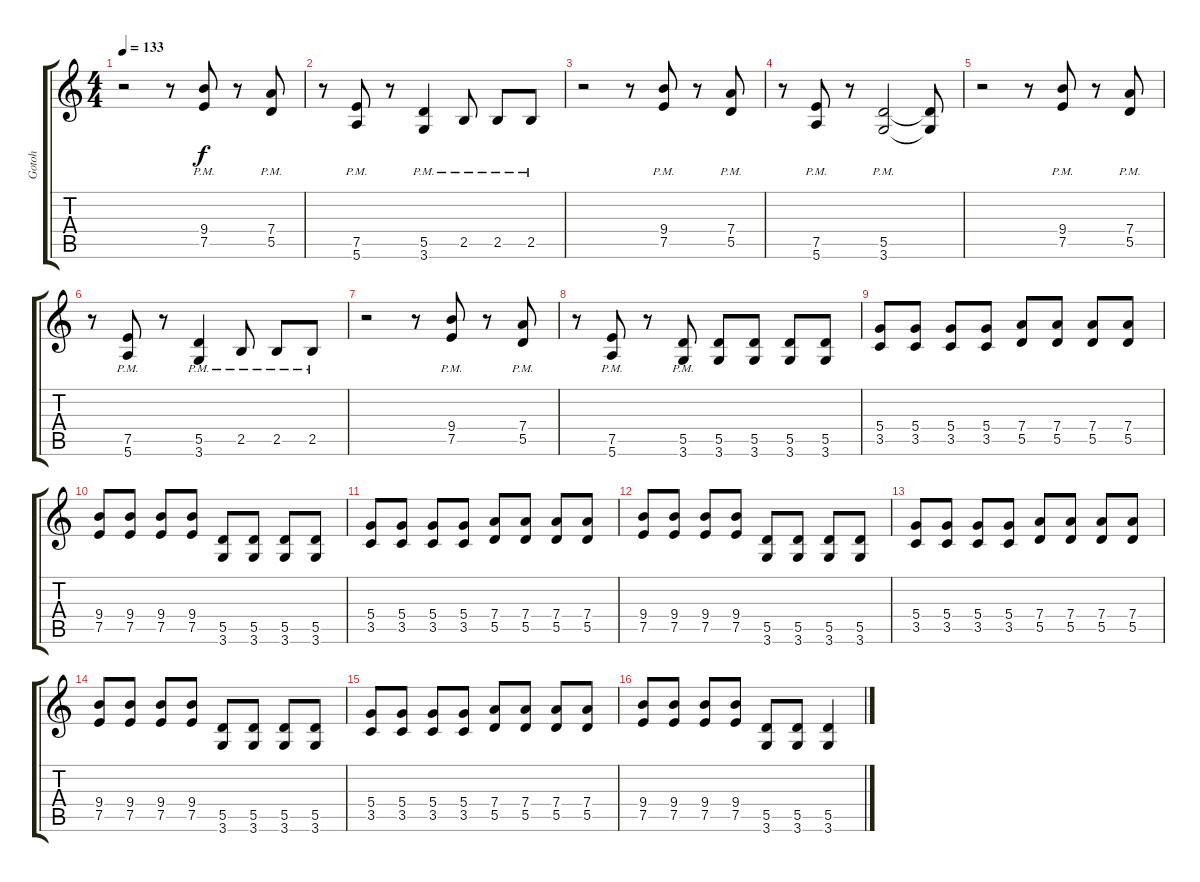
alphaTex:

\track ("Gotoh" "Gotoh") {instrument distortionguitar}
\staff {score tabs}
\tuning (E4 B3 G3 D3 A2 E2) {hide}
\ts (4 4)
\tempo 133
\clef g2
\ks c
r.2{dy f} r.8 (9.4{pm} 7.5{pm}).8 r.8 (7.4{pm} 5.5{pm}).8 |
r.8 (7.5{pm} 5.6{pm}).8 r.8 (5.5{pm} 3.6{pm}).4 2.5{pm}.8 2.5{pm}.8 2.5{pm}.8 |
r.2 r.8 (9.4{pm} 7.5{pm}).8 r.8 (7.4{pm} 5.5{pm}).8 |
r.8 (7.5{pm} 5.6{pm}).8 r.8 (5.5{pm} 3.6{pm}).2 (5.5{t} 3.6{t}).8 |
r.2 r.8 (9.4{pm} 7.5{pm}).8 r.8 (7.4{pm} 5.5{pm}).8 |
r.8 (7.5{pm} 5.6{pm}).8 r.8 (5.5{pm} 3.6{pm}).4 2.5{pm}.8 2.5{pm}.8 2.5{pm}.8 |
r.2 r.8 (9.4{pm} 7.5{pm}).8 r.8 (7.4{pm} 5.5{pm}).8 |
r.8 (7.5{pm} 5.6{pm}).8 r.8 (5.5{pm} 3.6{pm}).8 (5.5 3.6).8 (5.5 3.6).8 (5.5 3.6).8 (5.5 3.6).8 |
(5.4 3.5).8 (5.4 3.5).8 (5.4 3.5).8 (5.4 3.5).8 (7.4 5.5).8 (7.4 5.5).8 (7.4 5.5).8 (7.4 5.5).8 |
(9.4 7.5).8 (9.4 7.5).8 (9.4 7.5).8 (9.4 7.5).8 (5.5 3.6).8 (5.5 3.6).8 (5.5 3.6).8 (5.5 3.6).8 |
(5.4 3.5).8 (5.4 3.5).8 (5.4 3.5).8 (5.4 3.5).8 (7.4 5.5).8 (7.4 5.5).8 (7.4 5.5).8 (7.4 5.5).8 |
(9.4 7.5).8 (9.4 7.5).8 (9.4 7.5).8 (9.4 7.5).8 (5.5 3.6).8 (5.5 3.6).8 (5.5 3.6).8 (5.5 3.6).8 |
(5.4 3.5).8 (5.4 3.5).8 (5.4 3.5).8 (5.4 3.5).8 (7.4 5.5).8 (7.4 5.5).8 (7.4 5.5).8 (7.4 5.5).8 |
(9.4 7.5).8 (9.4 7.5).8 (9.4 7.5).8 (9.4 7.5).8 (5.5 3.6).8 (5.5 3.6).8 (5.5 3.6).8 (5.5 3.6).8 |
(5.4 3.5).8 (5.4 3.5).8 (5.4 3.5).8 (5.4 3.5).8 (7.4 5.5).8 (7.4 5.5).8 (7.4 5.5).8 (7.4 5.5).8 |
(9.4 7.5).8 (9.4 7.5).8 (9.4 7.5).8 (9.4 7.5).8 (5.5 3.6).8 (5.5 3.6).8 (5.5 3.6).4
